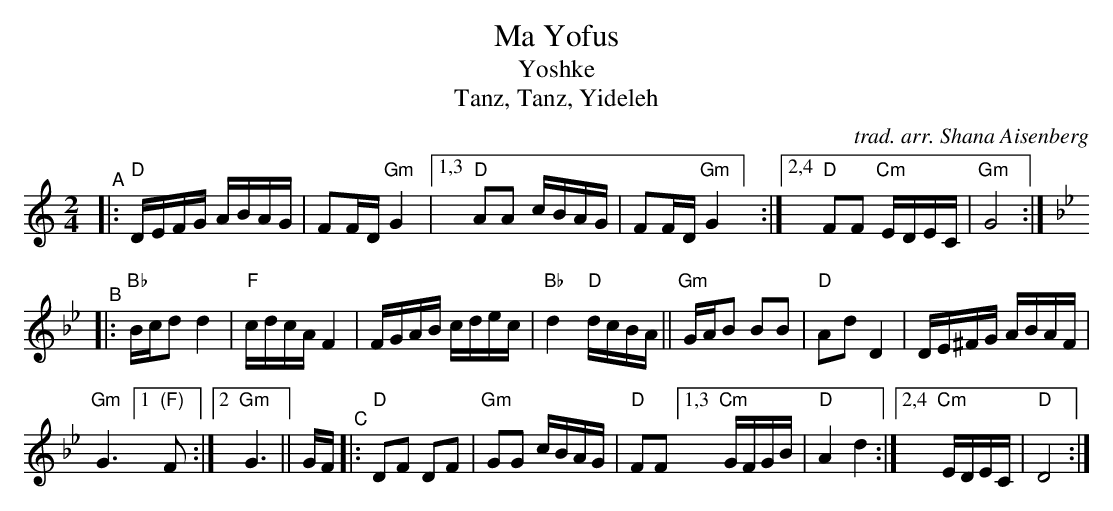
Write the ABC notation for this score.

X:1
T: Ma Yofus
T: Yoshke
T: Tanz, Tanz, Yideleh
C: trad. arr. Shana Aisenberg
M: 2/4
L: 1/16
K: _B_e^F	% D freigish, Bb major, G minor
"^A"|:\
"D"DEFG ABAG | F2FD "Gm"G4 |1,3 "D"A2A2 cBAG | F2FD "Gm"G4] :|2,4 "D"F2F2 "Cm"EDEC | "Gm"G8 :|[K:=f][K:Bb]
"^B"|:\
"Bb"Bcd2 d4 | "F"cdcA F4 | FGAB cdec | "Bb"d4 "D"dcBA ||\
"Gm"GAB2 B2B2 | "D"A2d2D4 | DE^FG ABAF |
"Gm"G6 [1 "(F)"F2 :|[2 "Gm"G6 ||[K: _B_e^F] GF \
"^C"|:\
"D"D2F2 D2F2 | "Gm"G2G2 cBAG | "D"F2F2 [1,3 "Cm"GFGB | "D"A4 d4 :|[2,4 "Cm"EDEC | "D"D8 :|
